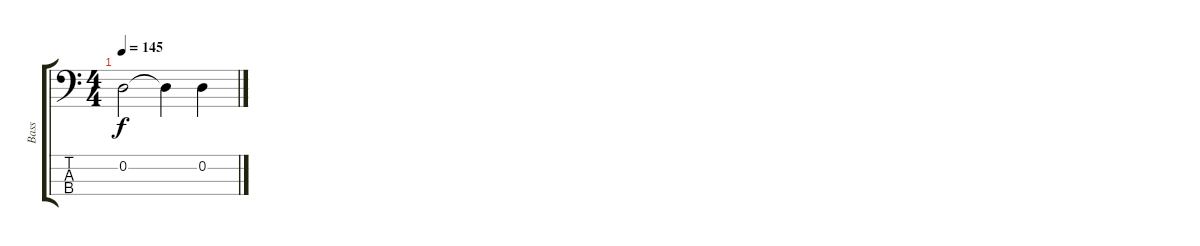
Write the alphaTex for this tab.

\track ("Bass" "Bass") {instrument electricbassfinger}
\staff {score tabs}
\tuning (G2 D2 A1 E1) {hide}
\ts (4 4)
\tempo 145
\clef f4
\ks c
0.2.2{dy f} 0.2{t}.4 0.2.4
